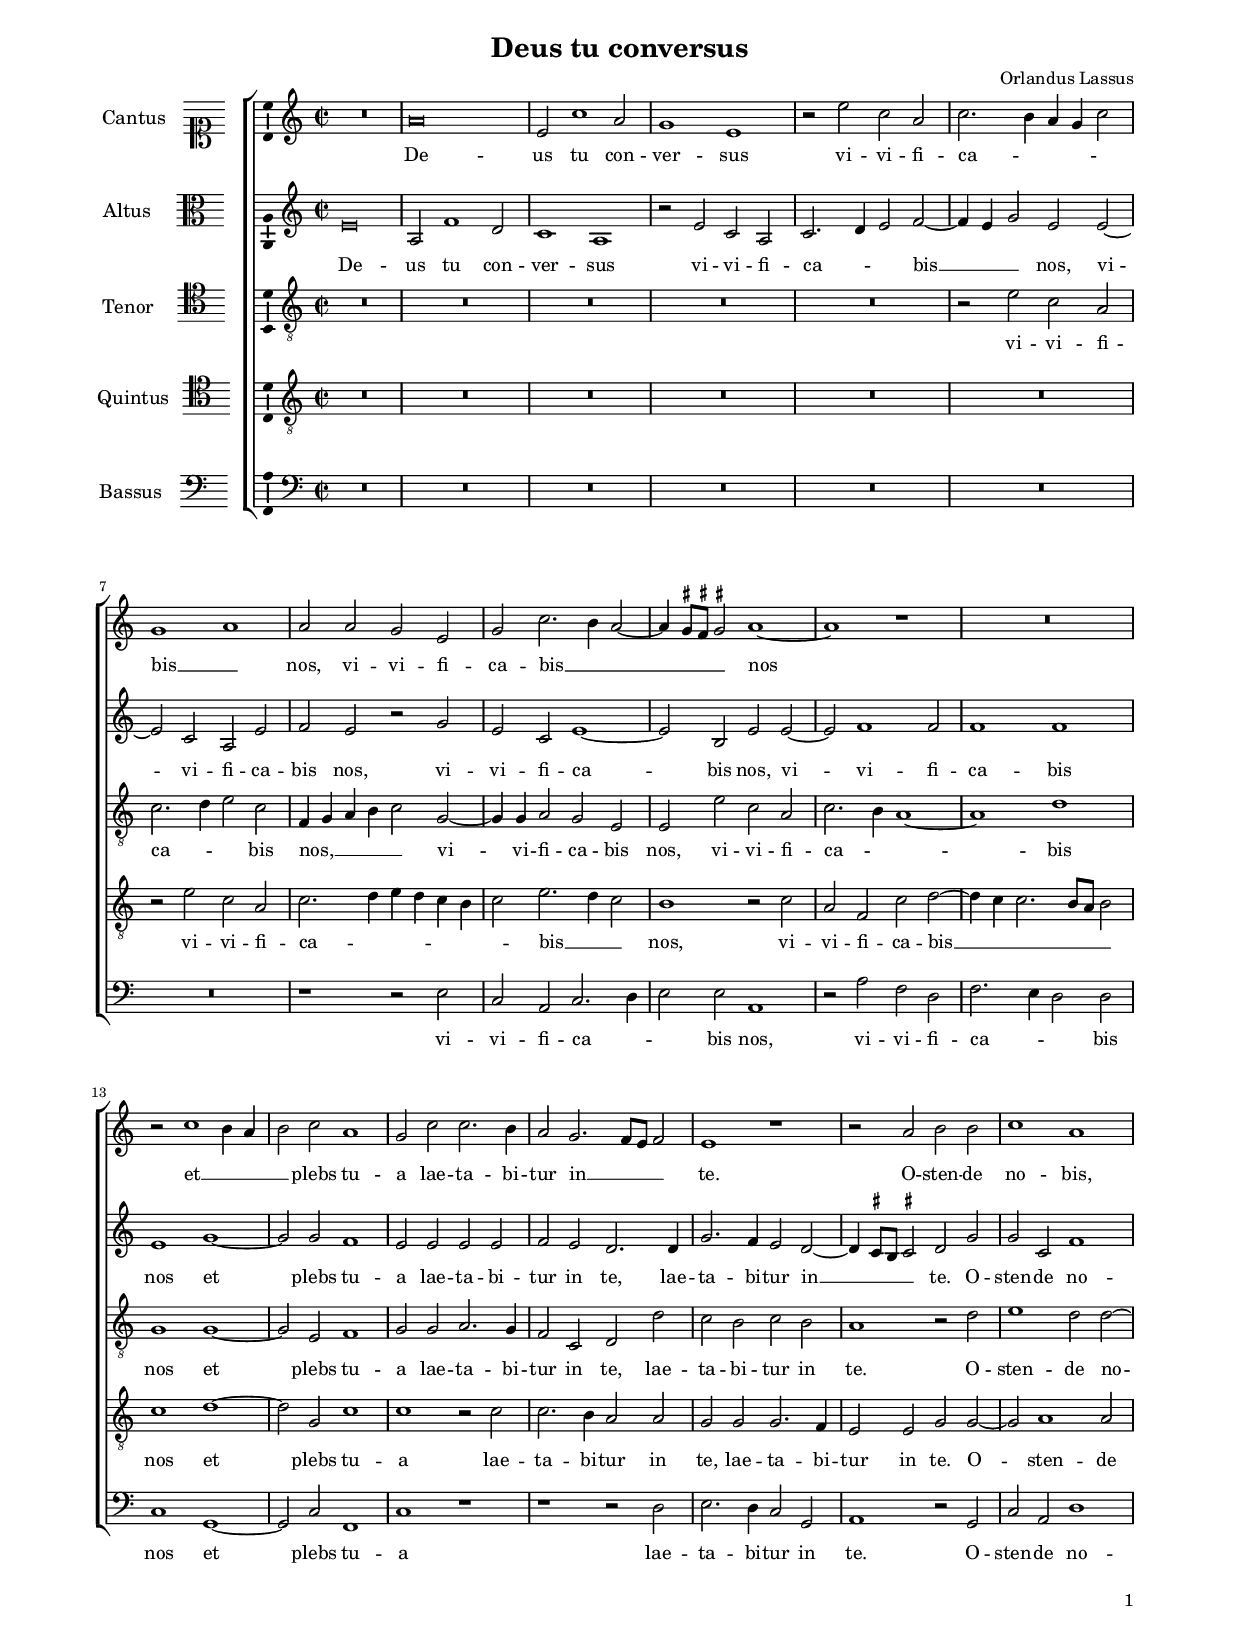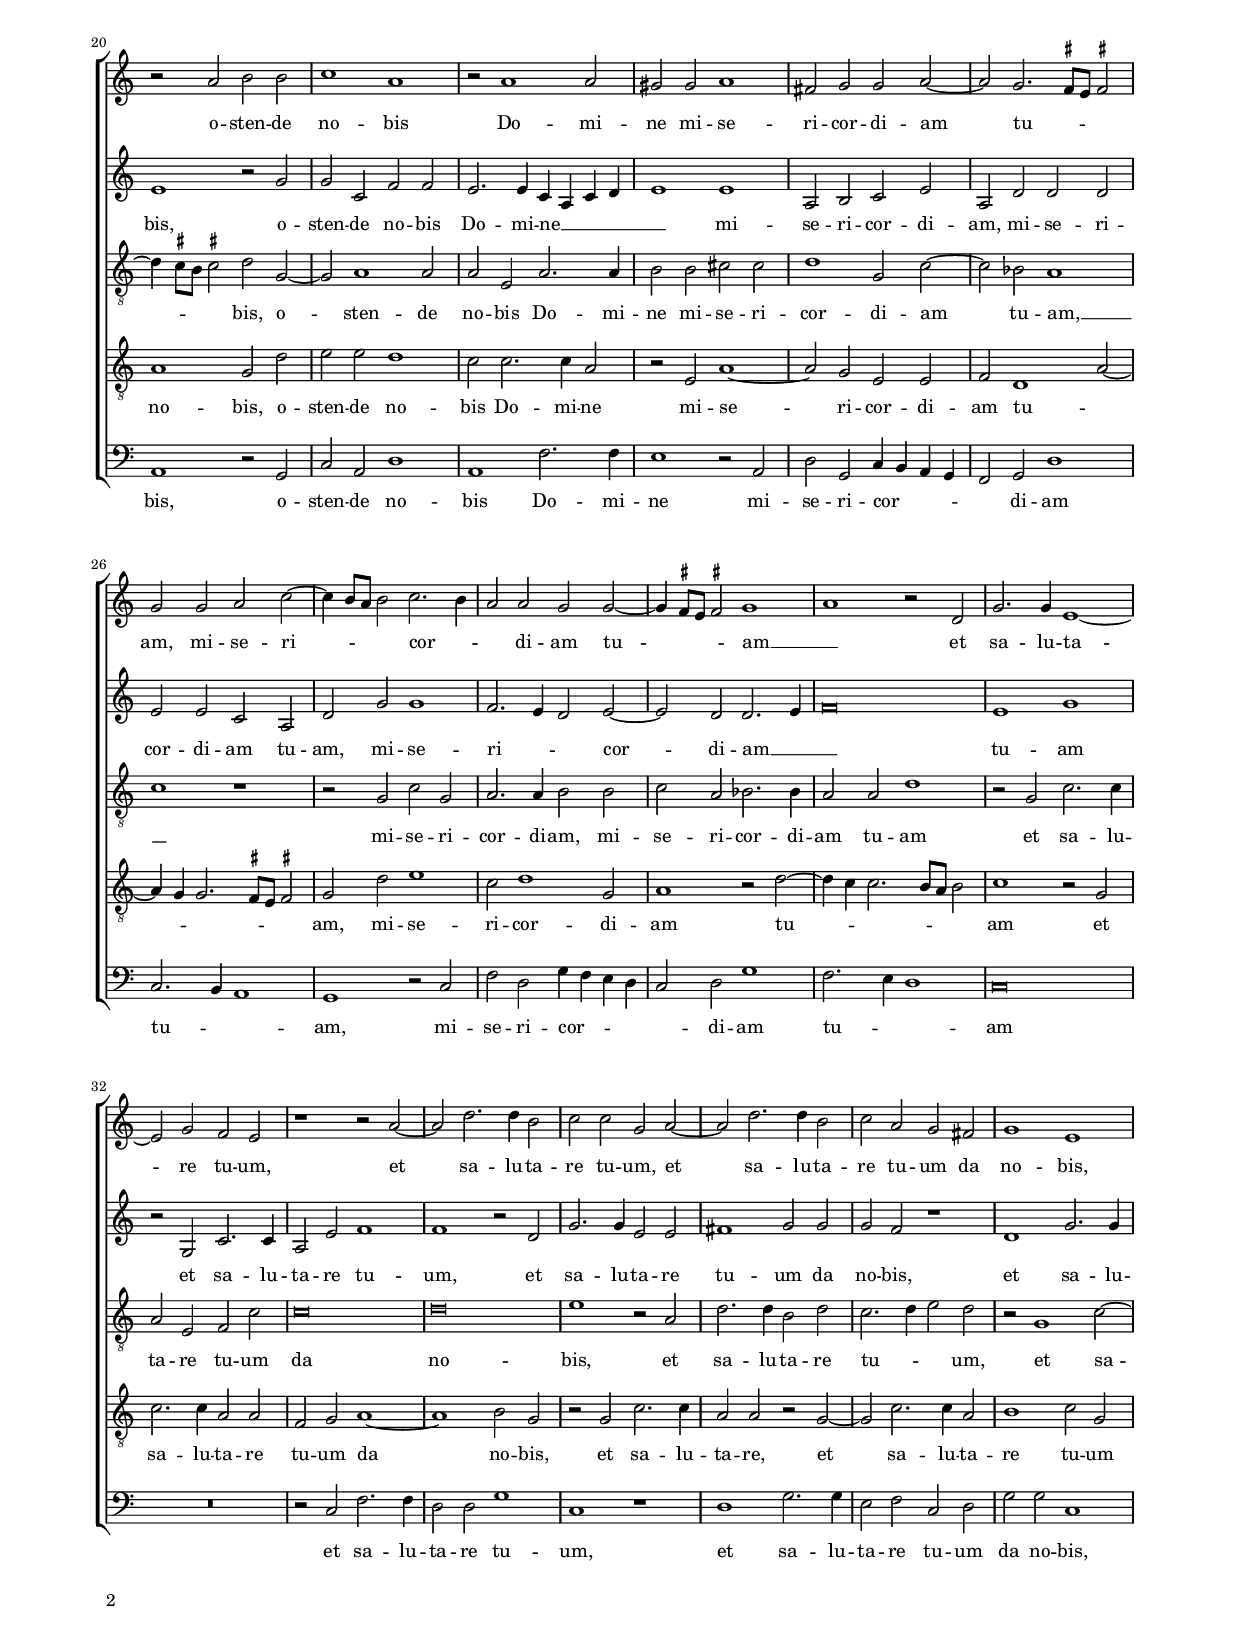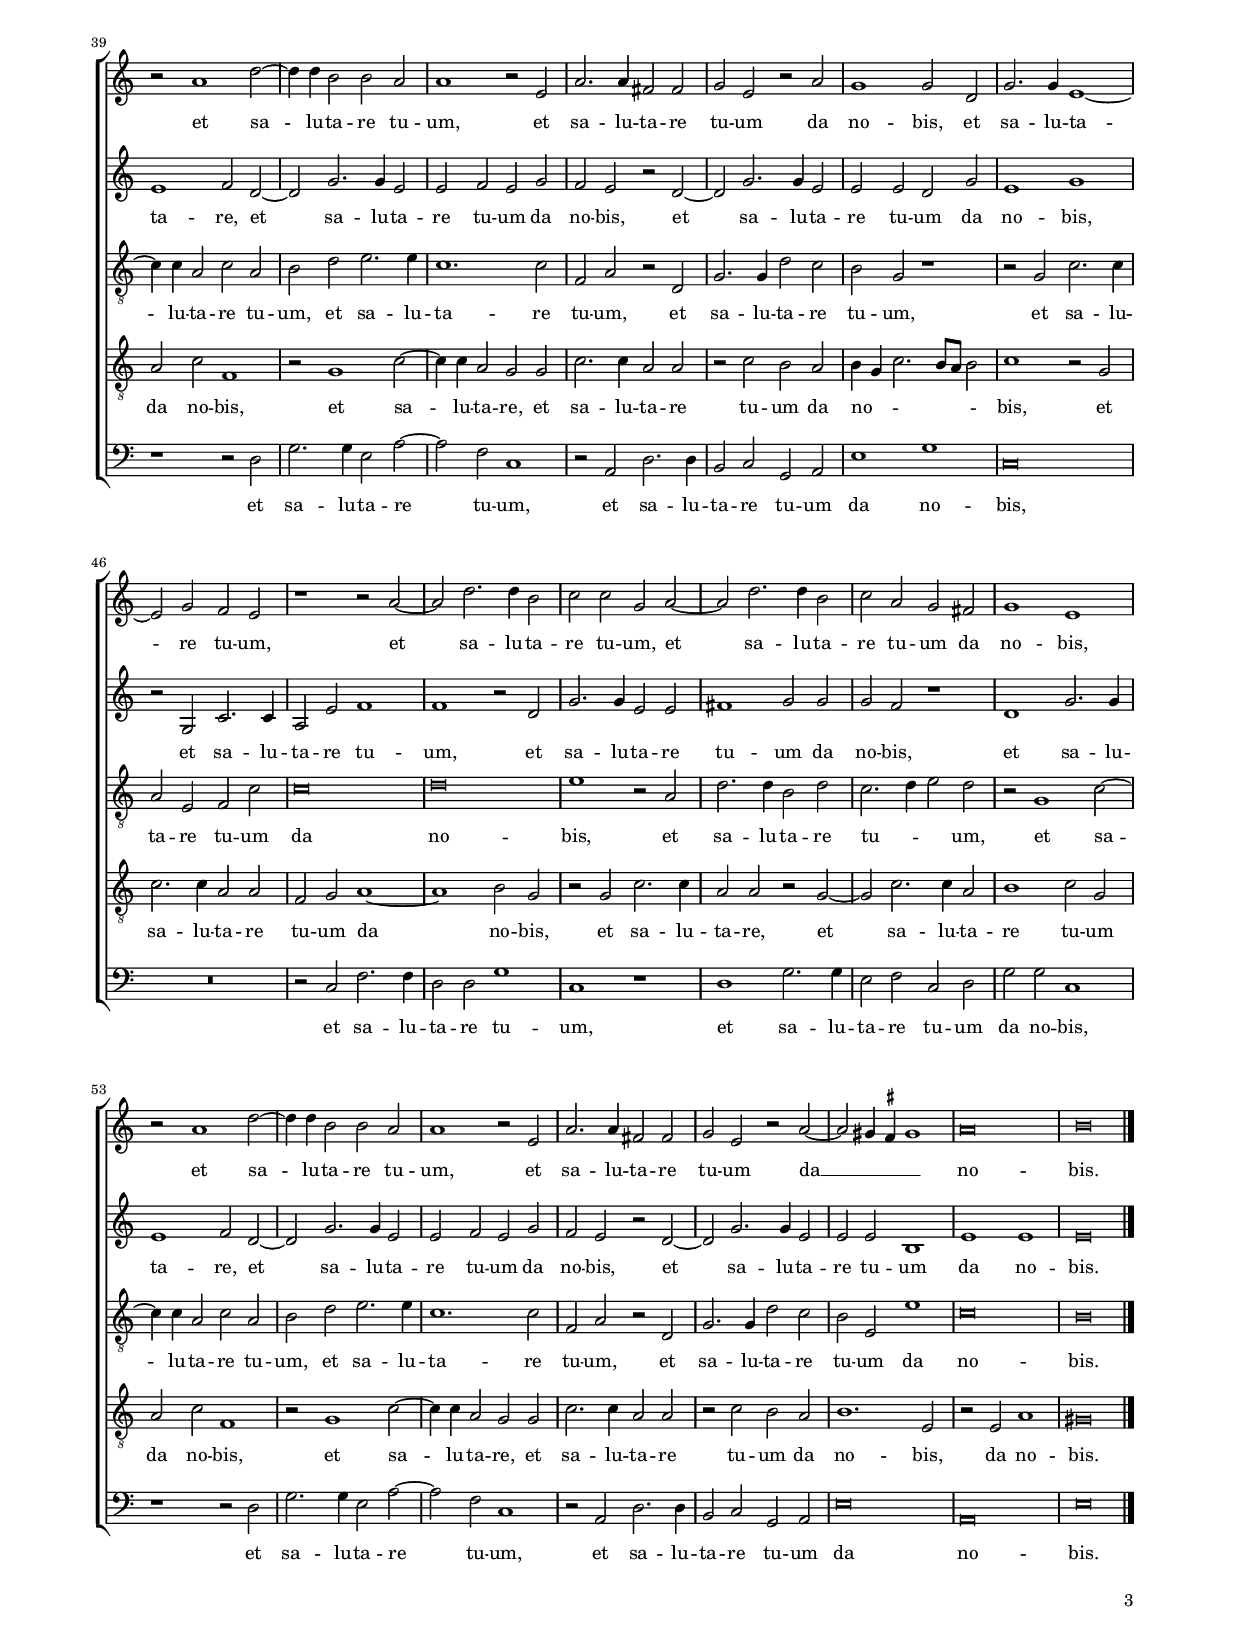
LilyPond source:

\header
{
  title="Deus tu conversus"
  composer="Orlandus Lassus"
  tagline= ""
}

\version "2.22.0"
\include "deutsch.ly"
#(set-global-staff-size 15)
#(ly:set-option 'point-and-click #f)

	
\paper
	{
    top-margin = 1.8 \cm
	bottom-margin = 1.2 \cm
	left-margin = 1.8 \cm
	right-margin = 1.8 \cm
	ragged-bottom = ##f
	ragged-last-bottom = ##f
	print-page-number = ##f
	system-system-spacing = #'((basic-distance . 17) (minimum-distance . 14) (padding . 7) (strechability . 150))
    oddFooterMarkup=\markup   \fill-line { "" \fromproperty #'page:page-number-string }
    evenFooterMarkup=\markup  \fill-line { \fromproperty #'page:page-number-string "" }
    last-bottom-spacing = #'((basic-distance . 12) (minimum-distance . 7) (padding . 4))
	systems-per-page = 3
    page-count = 3
%	min-systems-per-page = 3
	}

	
global = {
	\key c \major
	\time 2/2 \set Score.measureLength = #(ly:make-moment 2/1)
    \set Score.tempoHideNote = ##t
    \tempo 2 = 90
	\skip 1*2*60 \bar "|."
	}

	ficta = { \once \set suggestAccidentals = ##t }
	
	forget = #(define-music-function (music) (ly:music?) #{
		\accidentalStyle forget
		$music
		\accidentalStyle default
		#})
    
    m = \melisma
    me = \melismaEnd



incipitcantus = \markup { \score {
	{
	\set Staff.instrumentName = \markup { \fontsize #1 "Cantus" }
	\key c \major
	\clef soprano
	s4 \bar ""
	}
	\layout  {
	raggedright = ##t
	indent = 1.6 \cm
	line-width = 2.4\cm
	\context { \Staff \remove Time_signature_engraver }
	\override Staff.Clef.Y-extent = #'(0 . 0)
	}} \hspace #1 }
	
      
incipitaltus = \markup { \score {
	{
	\set Staff.instrumentName = \markup { \fontsize #1 "Altus" }
	\key c \major
	\clef alto
	s4 \bar ""
	}
	\layout  {
	raggedright = ##t
	indent = 1.6 \cm
	line-width = 2.4\cm
	\context { \Staff \remove Time_signature_engraver }
	\override Staff.Clef.Y-extent = #'(0 . 0)
	}} \hspace #1 }


incipittenor = \markup { \score {
	{
	\set Staff.instrumentName = \markup { \fontsize #1 "Tenor" }
	\key c \major
	\clef tenor
	s4 \bar ""
	}
	\layout  {
	raggedright = ##t
	indent = 1.6 \cm
	line-width = 2.4\cm
	\context { \Staff \remove Time_signature_engraver }
	\override Staff.Clef.Y-extent = #'(0 . 0)
	}} \hspace #1 }
      
      
incipitquintus = \markup { \score {
	{
	\set Staff.instrumentName = \markup { \fontsize #1 "Quintus" }
	\key c \major
	\clef tenor
	s4 \bar ""
	}
	\layout  {
	raggedright = ##t
	indent = 1.6 \cm
	line-width = 2.4\cm
	\context { \Staff \remove Time_signature_engraver }
	\override Staff.Clef.Y-extent = #'(0 . 0)
	}} \hspace #1 }
      
      
incipitbassus = \markup { \score {
	{
	\set Staff.instrumentName = \markup { \fontsize #1 "Bassus" }
	\key c \major
	\clef bass
	s4 \bar ""
	}
	\layout  {
	raggedright = ##t
	indent = 1.6 \cm
	line-width = 2.4\cm
	\context { \Staff \remove Time_signature_engraver }
	\override Staff.Clef.Y-extent = #'(0 . 0)
	}} \hspace #1 }


cantus = \relative c''
	{
	R\breve
	a\breve
	e2 c'1 a2
	g1 e
%5
	r2 e' c a |
	c2. \m h4 a g c2 \me
	g1 \m a \me
	a2 a g e
	g2 c2. \m h4 a2~
%10
	a4 \ficta gis8 \ficta fis \ficta gis!2 \me a1~ |
	a1 r
	R\breve
	r2 c1 \m h4 a
	h2 \me c a1
%15
	g2 c c2. h4 |
	a2 g2. \m f8 e f2 \me
	e1 r
	r2 a h h
	c1 a
%20
	r2 a h h |
	c1 a
	r2 a1 a2
	gis2 gis a1
	fis2 g g a~
%25
	a2 g2. \m \ficta fis8 e \ficta fis!2 \me |
	g2 g a c~
	c4 \m h8 a h2 \me c2. \m h4
	a2 \me a g g~
	g4 \m \ficta fis8 e \ficta fis!2 \me g1 \m
%30
	a1 \me r2 d, |
	g2. g4 e1~
	e2 g f e
	r1 r2 a~
	a2 d2. d4 h2
%35
	c2 c g a~ |
	a2 d2. d4 h2
	c2 a g fis
	g1 e
	r2 a1 d2~
%40
	d4 d h2 h a |
	a1 r2 e
	a2. a4 fis2 fis
	g2 e r a
	g1 g2 d
%45
	g2. g4 e1~ |
	e2 g f e
	r1 r2 a~
	a2 d2. d4 h2
	c2 c g a~
%50
	a2 d2. d4 h2 |
	c2 a g fis
	g1 e
	r2 a1 d2~
	d4 d h2 h a
%55
	a1 r2 e |
	a2. a4 fis2 fis
	g2 e r a~
	a2 \m gis4 \ficta fis gis1 \me
	a\breve
%60
	h\breve |
	}


altus = \relative c'
    {
	e\breve
	a,2 f'1 d2
	c1 a
	r2 e' c a
%5
	c2. \m d4 e2 \me f2~ |
	f4 \m e g2 \me e e~
	e2 c a e'
	f2 e r g
	e2 c e1~
%10
	e2 h e e~ |
	e2 f1 f2
	f1 f
	e1 g~
	g2 g f1
%15
	e2 e e e |
	f2 e d2. d4
	g2. f4 e2 d~
	d4 \m \ficta cis8 h \ficta cis!2 \me d g
	g2 c, f1
%20
	e1 r2 g |
	g2 c, f f
	e2. e4 c \m a c d
	e1 \me e
	a,2 h c e
%25
	a,2 d d d |
	e2 e c a
	d2 g g1
	f2. \m e4 d2 \me e~
	e2 d d2. \m e4
%30
	f\breve \me |
	e1 g
	r2 g, c2. c4
	a2 e' f1
	f1 r2 d
%35
	g2. g4 e2 e |
	fis1 g2 g
	g2 f r1
	d1 g2. g4
	e1 f2 d~
%40
	d2 g2. g4 e2 |
	e2 f e g
	f2 e r d~
	d2 g2. g4 e2
	e2 e d g
%45
	e1 g |
	r2 g, c2. c4
	a2 e' f1
	f1 r2 d
	g2. g4 e2 e
%50
	fis1 g2 g |
	g2 f r1
	d1 g2. g4
	e1 f2 d~
	d2 g2. g4 e2
%55
	e2 f e g
	f2 e r d~
	d2 g2. g4 e2
	e2 e h1
	e1 e
%60
	e\breve |
	}


tenor = \relative c'
	{
	R\breve
	R\breve
	R\breve
	R\breve
%5
	R\breve
	r2 e c a
	c2. \m d4 e2 \me c
	f,4 \m g a h c2 \me g~
	g4 g a2 g e
%10
	e2 e' c a |
	c2. \m h4 a1~
	a1 \me d
	g,1 g~
	g2 e f1
%15
	g2 g a2. g4 |
	f2 c d d'
	c2 h c h
	a1 r2 d
	e1 d2 d~
%20
	d4 \m \ficta cis8 h \ficta cis!2 \me d g,~ |
	g2 a1 a2
	a2 e a2. a4
	h2 h cis cis
	d1 g,2 c~
%25
	c2 b a1 \m |
	c1 \me r
	r2 g c g
	a2. a4 h2 h 
	c2 a b2. b4
%30
	a2 a d1 |
	r2 g, c2. c4
	a2 e f c'
	c\breve
	d\breve
%35
	e1 r2 a, |
	d2. d4 h2 d
	c2. \m d4 e2 \me d
	r2 g,1 c2~
	c4 c a2 c a
%40
	h2 d e2. e4 |
	c1. c2
	f,2 a r d,
	g2. g4 d'2 c
	h2 g r1
%45
	r2 g c2. c4 |
	a2 e f c'
	c\breve
	d\breve
	e1 r2 a,
%50
	d2. d4 h2 d |
	c2. \m d4 e2 \me d
	r2 g,1 c2~
	c4 c a2 c a
	h2 d e2. e4
%55
	c1. c2 |
	f,2 a r d,
	g2. g4 d'2 c
	h2 e, e'1
	c\breve
%60
	h\breve |
	}

	
quintus = \relative c'
	{
	R\breve
	R\breve
	R\breve
	R\breve
%5
	R\breve
	R\breve
	r2 e c a
	c2. \m d4 e d c h
	c2 \me e2. \m d4 c2 \me
%10
	h1 r2 c |
	a2 f c' d~
	d4 \m c4 c2. h8 a h2 \me
	c1 d~
	d2 g, c1
%15
	c1 r2 c |
	c2. h4 a2 a
	g2 g g2. f4
	e2 e g g~
	g2 a1 a2
%20
	a1 g2 d' |
	e2 e d1
	c2 c2. c4 a2
	r2 e a1~
	a2 g e e
%25
	f2 d1 \m a'2~ |
	a4 g g2. \ficta fis8 e \ficta fis!2 \me
	g2 d' e1
	c2 d1 g,2
	a1 r2 d~
%30
	d4 \m c c2. h8 a h2 \me |
	c1 r2 g
	c2. c4 a2 a
	f2 g a1~
	a1 h2 g
%35
	r2 g c2. c4 |
	a2 a r2 g~
	g2 c2. c4 a2
	h1 c2 g
	a2 c f,1
%40
	r2 g1 c2~ |
	c4 c a2 g g
	c2. c4 a2 a
	r2 c h a
	h4 \m g c2. h8 a h2 \me
%45
	c1 r2 g |
	c2. c4 a2 a
	f2 g a1~
	a1 h2 g
	r2 g c2. c4
%50
	a2 a r g~ |
	g2 c2. c4 a2
	h1 c2 g
	a2 c f,1
	r2 g1 c2~
%55
	c4 c a2 g g |
	c2. c4 a2 a
	r2 c h a
	h1. e,2
	r2 e a1
%60
	gis\breve
	}


bassus = \relative c
	{
	R\breve
	R\breve
	R\breve
	R\breve
%5
	R\breve
	R\breve
	R\breve
	r1 r2 e
	c2 a c2. \m d4
%10
	e2 \me e a,1 |
	r2 a' f d
	f2. \m e4 d2 \me d
	c1 g~
	g2 c f,1
%15
	c'1 r |
	r1 r2 d
	e2. d4 c2 g
	a1 r2 g
	c2 a d1
%20
	a1 r2 g |
	c2 a d1
	a1 f'2. f4
	e1 r2 a,
	d2 g, c4 \m h a g
%25
	f2 \me g d'1 |
	c2. \m h4 a1 \me
	g1 r2 c
	f2 d g4 \m f e d
	c2 \me d g1
%30
	f2. \m e4 d1 \me |
	c\breve
	R\breve
	r2 c f2. f4
	d2 d g1
%35
	c,1 r |
	d1 g2. g4
	e2 f c d
	g2 g c,1
	r1 r2 d
%40
	g2. g4 e2 a~ |
	a2 f c1
	r2 a d2. d4
	h2 c g a
	e'1 g
%45
	c,\breve |
	R\breve
	r2 c f2. f4
	d2 d g1
	c,1 r
%50
	d1 g2. g4 |
	e2 f c d
	g2 g c,1
	r1 r2 d
	g2. g4 e2 a~
%55
	a2 f c1 |
	r2 a d2. d4
	h2 c g a
	e'\breve
	a,\breve
%60
	e'\breve
	}
	
lyricscantus = \lyricmode {
	De -- us tu con -- ver -- sus vi -- vi -- fi -- ca -- bis __ nos,
	vi -- vi -- fi -- ca -- bis __ nos
	et __ plebs tu -- a lae -- ta -- bi -- tur in __ te.
	O -- sten -- de no -- bis,
	o -- sten -- de no -- bis
	Do -- mi -- ne
	mi -- se -- ri -- cor -- di -- am tu -- am,
	mi -- se -- ri -- cor -- di -- am tu -- am __
	et sa -- lu -- ta -- re tu -- um,
	et sa -- lu -- ta -- re tu -- um,
	et sa -- lu -- ta -- re tu -- um
	da no -- bis,
	et sa -- lu -- ta -- re tu -- um,
	et sa -- lu -- ta -- re tu -- um
	da no -- bis,
	et sa -- lu -- ta -- re tu -- um,
	et sa -- lu -- ta -- re tu -- um,
	et sa -- lu -- ta -- re tu -- um
	da no -- bis,
	et sa -- lu -- ta -- re tu -- um,
	et sa -- lu -- ta -- re tu -- um
	da __ no -- bis.
	}
	
	
lyricsaltus = \lyricmode {
	De -- us tu con -- ver -- sus vi -- vi -- fi -- ca -- bis __ nos,
	vi -- vi -- fi -- ca -- bis nos,
	vi -- vi -- fi -- ca -- bis nos,
	vi -- vi -- fi -- ca -- bis nos
	et plebs tu -- a lae -- ta -- bi -- tur in te,
	lae -- ta -- bi -- tur in __ te.
	O -- sten -- de no -- bis,
	o -- sten -- de no -- bis
	Do -- mi -- ne __
	mi -- se -- ri -- cor -- di -- am,
	mi -- se -- ri -- cor -- di -- am tu -- am,
	mi -- se -- ri -- cor -- di -- am __ tu -- am
	et sa -- lu -- ta -- re tu -- um,
	et sa -- lu -- ta -- re tu -- um
	da no -- bis,
	et sa -- lu -- ta -- re,
	et sa -- lu -- ta -- re tu -- um
	da no -- bis,
	et sa -- lu -- ta -- re tu -- um
	da no -- bis,
	et sa -- lu -- ta -- re tu -- um,
	et sa -- lu -- ta -- re tu -- um
	da no -- bis,
	et sa -- lu -- ta -- re,
	et sa -- lu -- ta -- re tu -- um
	da no -- bis,
	et sa -- lu -- ta -- re tu -- um
	da no -- bis.
	}
	

lyricstenor = \lyricmode {
	vi -- vi -- fi -- ca -- bis nos, __
	vi -- vi -- fi -- ca -- bis nos,
	vi -- vi -- fi -- ca -- bis nos
	et plebs tu -- a lae -- ta -- bi -- tur in te,
	lae -- ta -- bi -- tur in te.
	O -- sten -- de no -- bis,
	o -- sten -- de no -- bis
	Do -- mi -- ne
	mi -- se -- ri -- cor -- di -- am tu -- am, __
	mi -- se -- ri -- cor -- di -- am,
	mi -- se -- ri -- cor -- di -- am tu -- am
	et sa -- lu -- ta -- re tu -- um
	da no -- bis,
	et sa -- lu -- ta -- re tu -- um,
	et sa -- lu -- ta -- re tu -- um,
	et sa -- lu -- ta -- re tu -- um,
	et sa -- lu -- ta -- re tu -- um,
	et sa -- lu -- ta -- re tu -- um
	da no -- bis,
	et sa -- lu -- ta -- re tu -- um,
	et sa -- lu -- ta -- re tu -- um,
	et sa -- lu -- ta -- re tu -- um,
	et sa -- lu -- ta -- re tu -- um
	da no -- bis.
	}

	
lyricsquintus = \lyricmode {
	vi -- vi -- fi -- ca -- bis __ nos,
	vi -- vi -- fi -- ca -- bis __ nos
	et plebs tu -- a lae -- ta -- bi -- tur in te,
	lae -- ta -- bi -- tur in te.
	O -- sten -- de no -- bis,
	o -- sten -- de no -- bis
	Do -- mi -- ne
	mi -- se -- ri -- cor -- di -- am tu -- am,
	mi -- se -- ri -- cor -- di -- am tu -- am
	et sa -- lu -- ta -- re tu -- um
	da no -- bis,
	et sa -- lu -- ta -- re,
	et sa -- lu -- ta -- re tu -- um
	da no -- bis,
	et sa -- lu -- ta -- re,
	et sa -- lu -- ta -- re tu -- um
	da no -- bis,
	et sa -- lu -- ta -- re tu -- um
	da no -- bis,
	et sa -- lu -- ta -- re,
	et sa -- lu -- ta -- re tu -- um
	da no -- bis,
	et sa -- lu -- ta -- re,
	et sa -- lu -- ta -- re tu -- um
	da no -- bis,
	da no -- bis.
	}
	
	
lyricsbassus = \lyricmode {
	vi -- vi -- fi -- ca -- bis nos,
	vi -- vi -- fi -- ca -- bis nos
	et plebs tu -- a lae -- ta -- bi -- tur in te.
	O -- sten -- de no -- bis,
	o -- sten -- de no -- bis
	Do -- mi -- ne
	mi -- se -- ri -- cor -- di -- am tu -- am,
	mi -- se -- ri -- cor -- di -- am tu -- am
	et sa -- lu -- ta -- re tu -- um,
	et sa -- lu -- ta -- re tu -- um
	da no -- bis,
	et sa -- lu -- ta -- re tu -- um,
	et sa -- lu -- ta -- re tu -- um
	da no -- bis,
	et sa -- lu -- ta -- re tu -- um,
	et sa -- lu -- ta -- re tu -- um
	da no -- bis,
	et sa -- lu -- ta -- re tu -- um,
	et sa -- lu -- ta -- re tu -- um
	da no -- bis.
	}
	

\score
{  
    \transpose c c {
	\new ChoirStaff \with { \override StaffGrouper.staff-staff-spacing.basic-distance = #12 }
	<<
	
	\new Staff << \global
	\new Voice="v1" {
		\set Staff.instrumentName=\incipitcantus
		\set Staff.midiInstrument = "reed organ"
		\clef violin
		\cantus }
	\new Lyrics \lyricsto "v1" {\lyricscantus }
	>>

	
	\new Staff << \global
	\new Voice="v2" {
		\set Staff.instrumentName=\incipitaltus
		\set Staff.midiInstrument = "reed organ"
		\clef violin 
		\altus}
	\new Lyrics \lyricsto "v2" {\lyricsaltus }
	>>

	
	\new Staff << \global
	\new Voice="v3" {
		\set Staff.instrumentName=\incipittenor
		\set Staff.midiInstrument = "reed organ"
		\clef "G_8"
		\tenor }
	\new Lyrics \lyricsto "v3" {\lyricstenor }
	>>
	
	
	\new Staff << \global
	\new Voice="v5" {
		\set Staff.instrumentName=\incipitquintus
		\set Staff.midiInstrument = "reed organ"
		\clef "G_8"
		\quintus}
	\new Lyrics \lyricsto "v5" {\lyricsquintus }
	>>
	
	
	\new Staff << \global
	\new Voice="v4" {
		\set Staff.instrumentName=\incipitbassus
		\set Staff.midiInstrument = "reed organ"
		\clef bass 
		\bassus }
	\new Lyrics \lyricsto "v4" {\lyricsbassus}
	>>	
	>>
    } % transpose
		
	\layout
	{
	indent = 2.5\cm
	\context { \Lyrics \override VerticalAxisGroup.nonstaff-relatedstaff-spacing.padding = #1.4 }
%	\context { \Lyrics \override LyricText.font-size = #1 }
	\context { \Staff \override TimeSignature.break-visibility = #end-of-line-invisible }
	\context { \Staff \consists "Ambitus_engraver" }
%	\context { \Voice \override Slur.transparent = ##t }
	\context { \Score \override BarNumber.padding = #2 }
	\context { \Voice \override NoteHead.style = #'baroque }
	}

\midi
	{
    	
	}
	
}


% EOF
